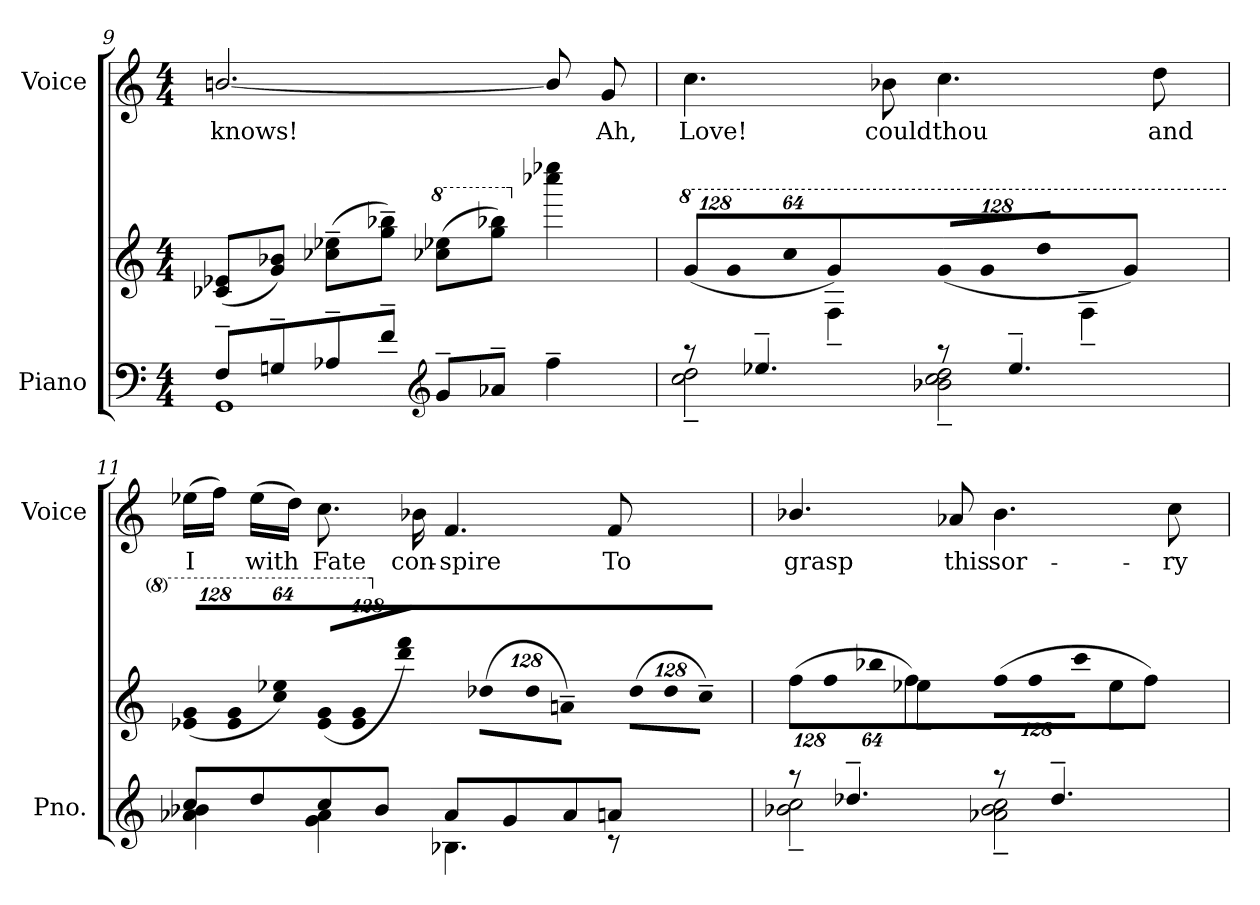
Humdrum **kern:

**kern	**kern	**kern	**text
*part2	*part2	*part1	*part1
*staff3	*staff2	*staff1	*staff1
*I"Piano	*	*I"Voice	*
*I'Pno.	*	*I'Voice	*
!!LO:LB:g=z
*clefF4	*clefG2	*clefG2	*
*k[]	*k[]	*k[]	*
*M4/4	*M4/4	*M4/4	*
=9	=9	=9	=9
*^	*	*	*
!	!	!	!	!LO:LY:b:color=#000000
8F~i/L	1GGi	(8c-Xi/ 8e-XiL	[<2.bni/	knows!
8Gn~i/	.	8gi/ 8b-XiJ)	.	.
8A-X~i/	.	(8cc-Xi\~ 8ee-Xi~L	.	.
8f~i/J	.	8ggi\~ 8bb-Xi~J)	.	.
*clefG2	*	*	*	*
*	*	*8va	*	*
8g~i/L	.	(8ccc-Xi\ 8eee-XiL	.	.
8a-X~i/J	.	8gggi\ 8bbb-XiJ)	.	.
*	*	*X8va	*	*
4ff~i\	.	4cccc-Xi\ 4eeee-Xi	8bi/]	.
!	!	!	!	!LO:LY:b:color=#000000
.	.	.	8gi/	Ah,
=10	=10	=10	=10	=10
*	*	*8va	*	*
*	*	*Xbrackettup	*	*
!	!	!LO:N:vis=8	!	!
*	*	*^	*	*
!	!	!	!	!	!LO:LY:b:color=#000000
8r	2cci\~ 2ddi~	(1024%85ggi/L	4ryy	4.cci\	Love!
!	!	!LO:N:vis=8	!	!	!
.	.	1024%85ggi/	.	.	.
4.ee-X~i/	.	.	.	.	.
!	!	!LO:N:vis=8	!	!	!
.	.	512%43ccci/J	.	.	.
.	.	4ggi/)	4f~i\	.	.
!	!	!	!	!	!LO:LY:b:color=#000000
.	.	.	.	8b-Xi\	could
!	!	!LO:N:vis=8	!	!	!
!	!	!	!	!	!LO:LY:b:color=#000000
8r	2b-Xi\~ 2cci~ 2ddi~	(1024%85ggi/L	4ryy	4.cci\	thou
!	!	!LO:N:vis=8	!	!	!
.	.	1024%85ggi/	.	.	.
4.ee-~i/	.	.	.	.	.
!	!	!LO:N:vis=8	!	!	!
.	.	512%43dddi/J	.	.	.
.	.	4ggi/)	4f~i\	.	.
!	!	!	!	!	!LO:LY:b:color=#000000
.	.	.	.	8ddi\	and
*	*	*v	*v	*	*
!!LO:LB:g=z
=11	=11	=11	=11	=11
!	!	!LO:N:vis=8	!	!
!	!	!	!	!LO:LY:b:color=#000000
8cci/L	4a-Xi\ 4b-Xi	(1024%85ee-Xi/ 1024%85ggiL	(16ee-Xi\LL	I
.	.	.	16ffi\JJ)	.
!	!	!LO:N:vis=8	!	!
.	.	1024%85ee-i/ 1024%85ggi	.	.
!	!	!	!	!LO:LY:b:color=#000000
8ddi/	.	.	(16ee-i\LL	with
!	!	!LO:N:vis=8	!	!
.	.	512%43ccci/ 512%43eee-XiJ)	.	.
.	.	.	16ddi\JJ)	.
!	!	!LO:N:vis=8	!	!
!	!	!	!	!LO:LY:b:color=#000000
8cci/	4gi\ 4a-i	(1024%85ee-i/ 1024%85ggiL	8.cci\	Fate
!	!	!LO:N:vis=8	!	!
.	.	1024%85ee-i/ 1024%85ggi	.	.
8b-i/J	.	.	.	.
*	*	*X8va	*	*
!	!	!LO:N:vis=8	!	!
.	.	512%43dddi/ 512%43fffiJ)	.	.
!	!	!	!	!LO:LY:b:color=#000000
.	.	.	16b-Xi\	con-
!	!	!LO:N:vis=8	!	!
!	!	!	!	!LO:LY:b:color=#000000
8a-i/L	4.B-Xi\	(1024%85dd-Xi\L	4.fi/	-spire
!	!	!LO:N:vis=8	!	!
.	.	1024%85dd-i\	.	.
8gi/	.	.	.	.
!	!	!LO:N:vis=8	!	!
.	.	512%43an~i\J)	.	.
!	!	!LO:N:vis=8	!	!
8a-i/	.	(1024%85dd-i\L	.	.
!	!	!LO:N:vis=8	!	!
.	.	1024%85dd-i\	.	.
!	!	!	!	!LO:LY:b:color=#000000
8ani/J	8r	.	8fi/	To
!	!	!LO:N:vis=8	!	!
.	.	512%43cc~i\J)	.	.
=12	=12	=12	=12	=12
!	!	!LO:N:vis=8	!	!
*	*	*^	*	*
!	!	!	!	!	!LO:LY:b:color=#000000
8r	2b-Xi\~ 2cci~	(1024%85ffi\L	4ryy	4.b-Xi/	grasp
!	!	!LO:N:vis=8	!	!	!
.	.	1024%85ffi\	.	.	.
4.dd-X~i/	.	.	.	.	.
!	!	!LO:N:vis=8	!	!	!
.	.	512%43bb-Xi\J	.	.	.
.	.	4ffi/)	4ee-X~i\	.	.
!	!	!	!	!	!LO:LY:b:color=#000000
.	.	.	.	8a-Xi/	this
!	!	!LO:N:vis=8	!	!	!
!	!	!	!	!	!LO:LY:b:color=#000000
8r	2a-Xi\~ 2b-i~ 2cci~	(1024%85ffi\L	4ryy	4.b-i\	sor-
!	!	!LO:N:vis=8	!	!	!
.	.	1024%85ffi\	.	.	.
4.dd-~i/	.	.	.	.	.
!	!	!LO:N:vis=8	!	!	!
.	.	512%43ccci\J	.	.	.
.	.	4ffi/)	4ee-~i\	.	.
!	!	!	!	!	!LO:LY:b:color=#000000
.	.	.	.	8cci\	-ry
*v	*v	*	*	*	*
*	*v	*v	*	*
=	=	=	=
*-	*-	*-	*-
